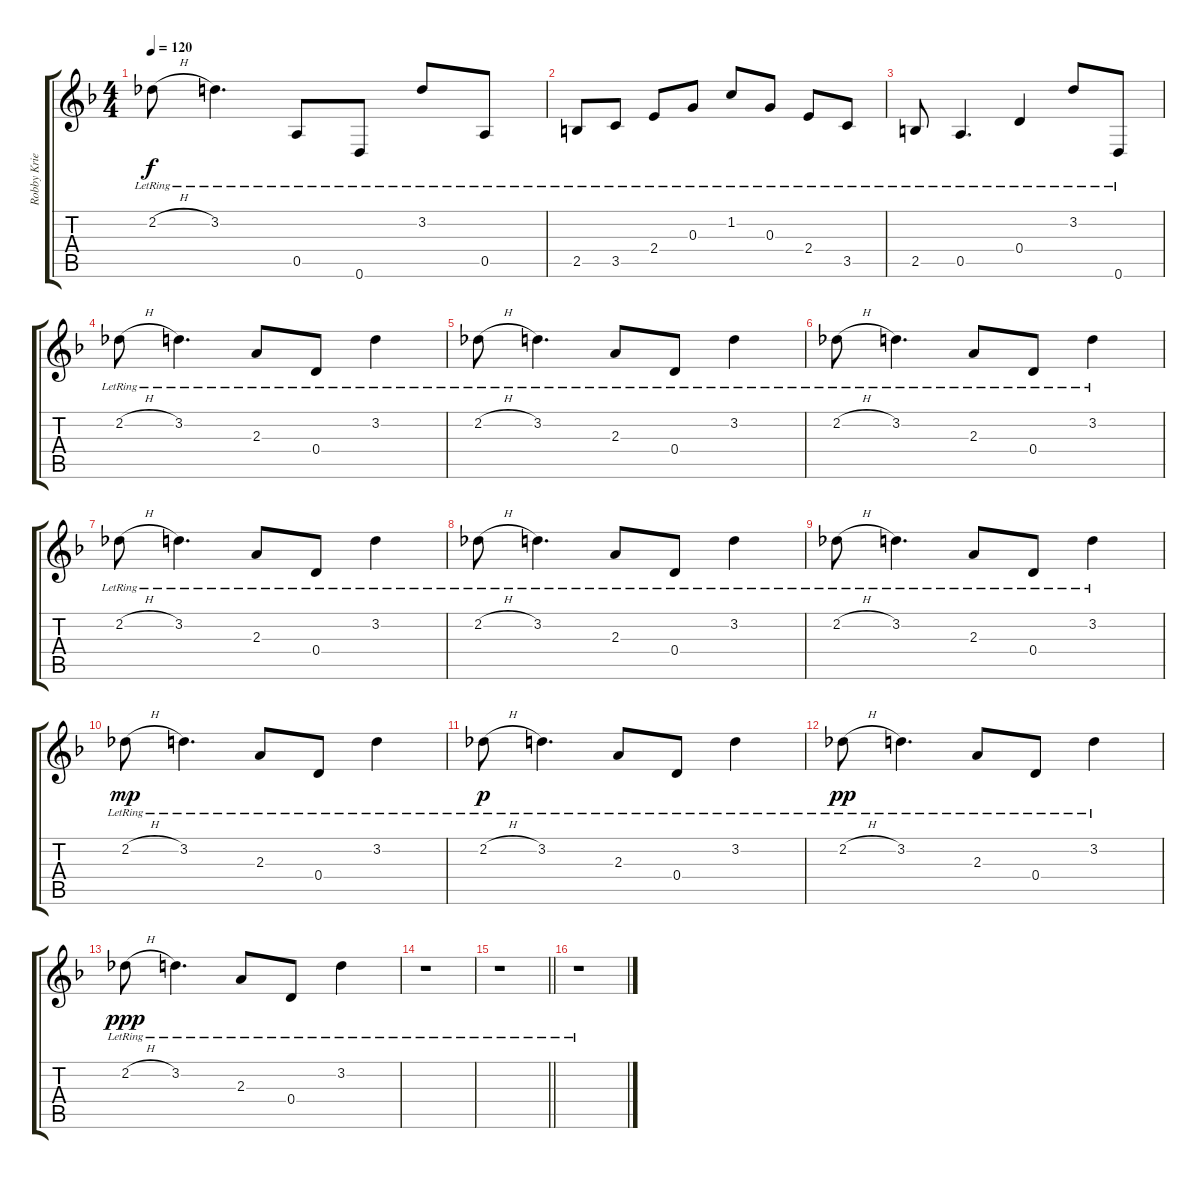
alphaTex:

\track ("Robby Krieger" "Robby Krie") {instrument electricguitarjazz}
\staff {score tabs}
\tuning (E4 B3 G3 D3 A2 D2) {hide}
\ts (4 4)
\tempo 120
\clef g2
\ks f
2.2{h lr}.8{dy f} 3.2{lr}.4{d} 0.5{lr}.8 0.6{lr}.8 3.2{lr}.8 0.5{lr}.8 |
2.5{lr}.8 3.5{lr}.8 2.4{lr}.8 0.3{lr}.8 1.2{lr}.8 0.3{lr}.8 2.4{lr}.8 3.5{lr}.8 |
2.5{lr}.8 0.5{lr}.4{d} 0.4{lr}.4 3.2{lr}.8 0.6{lr}.8 |
2.2{h lr}.8 3.2{lr}.4{d} 2.3{lr}.8 0.4{lr}.8 3.2{lr}.4 |
2.2{h lr}.8 3.2{lr}.4{d} 2.3{lr}.8 0.4{lr}.8 3.2{lr}.4 |
2.2{h lr}.8 3.2{lr}.4{d} 2.3{lr}.8 0.4{lr}.8 3.2{lr}.4 |
2.2{h lr}.8 3.2{lr}.4{d} 2.3{lr}.8 0.4{lr}.8 3.2{lr}.4 |
2.2{h lr}.8 3.2{lr}.4{d} 2.3{lr}.8 0.4{lr}.8 3.2{lr}.4 |
2.2{h lr}.8 3.2{lr}.4{d} 2.3{lr}.8 0.4{lr}.8 3.2{lr}.4 |
2.2{h lr}.8{dy mp} 3.2{lr}.4{d} 2.3{lr}.8 0.4{lr}.8 3.2{lr}.4 |
2.2{h lr}.8{dy p} 3.2{lr}.4{d} 2.3{lr}.8 0.4{lr}.8 3.2{lr}.4 |
2.2{h lr}.8{dy pp} 3.2{lr}.4{d} 2.3{lr}.8 0.4{lr}.8 3.2{lr}.4 |
2.2{h lr}.8{dy ppp} 3.2{lr}.4{d} 2.3{lr}.8 0.4{lr}.8 3.2{lr}.4 |
r.1 |
\barLineRight lightlight
r.1 |
r.1
